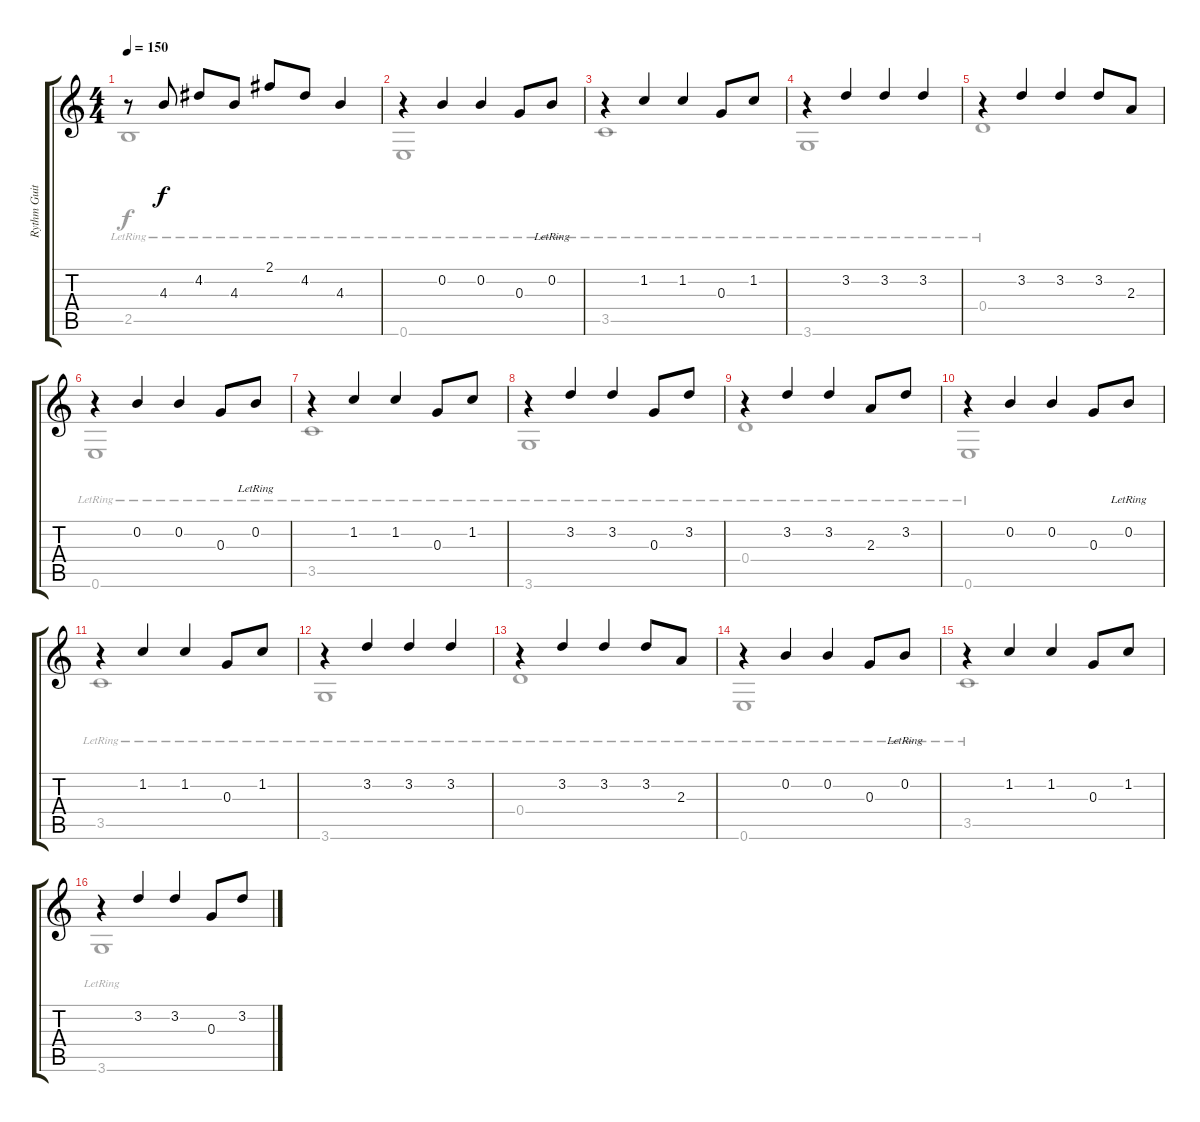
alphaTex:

\track ("Rythm Guitar" "Rythm Guit") {instrument acousticguitarsteel}
\staff {score tabs}
\tuning (E4 B3 G3 D3 A2 E2) {hide}
\voice
\ts (4 4)
\tempo 150
\clef g2
\ks c
r.8{dy f} 4.3.8 4.2.8 4.3.8 2.1.8 4.2.8 4.3.4 |
r.4 0.2.4 0.2.4 0.3.8 0.2{lr}.8 |
r.4 1.2.4 1.2.4 0.3.8 1.2.8 |
r.4 3.2.4 3.2.4 3.2.4 |
r.4 3.2.4 3.2.4 3.2.8 2.3.8 |
r.4 0.2.4 0.2.4 0.3.8 0.2{lr}.8 |
r.4 1.2.4 1.2.4 0.3.8 1.2.8 |
r.4 3.2.4 3.2.4 0.3.8 3.2.8 |
r.4 3.2.4 3.2.4 2.3.8 3.2.8 |
r.4 0.2.4 0.2.4 0.3.8 0.2{lr}.8 |
r.4 1.2.4 1.2.4 0.3.8 1.2.8 |
r.4 3.2.4 3.2.4 3.2.4 |
r.4 3.2.4 3.2.4 3.2.8 2.3.8 |
r.4 0.2.4 0.2.4 0.3.8 0.2{lr}.8 |
r.4 1.2.4 1.2.4 0.3.8 1.2.8 |
r.4 3.2.4 3.2.4 0.3.8 3.2.8
\voice
\clef g2
\ottava regular
\simile none
\ks c
2.5{lr}.1{dy f} |
0.6{lr}.1 |
3.5{lr}.1 |
3.6{lr}.1 |
0.4{lr}.1 |
0.6{lr}.1 |
3.5{lr}.1 |
3.6{lr}.1 |
0.4{lr}.1 |
0.6{lr}.1 |
3.5{lr}.1 |
3.6{lr}.1 |
0.4{lr}.1 |
0.6{lr}.1 |
3.5{lr}.1 |
3.6{lr}.1
